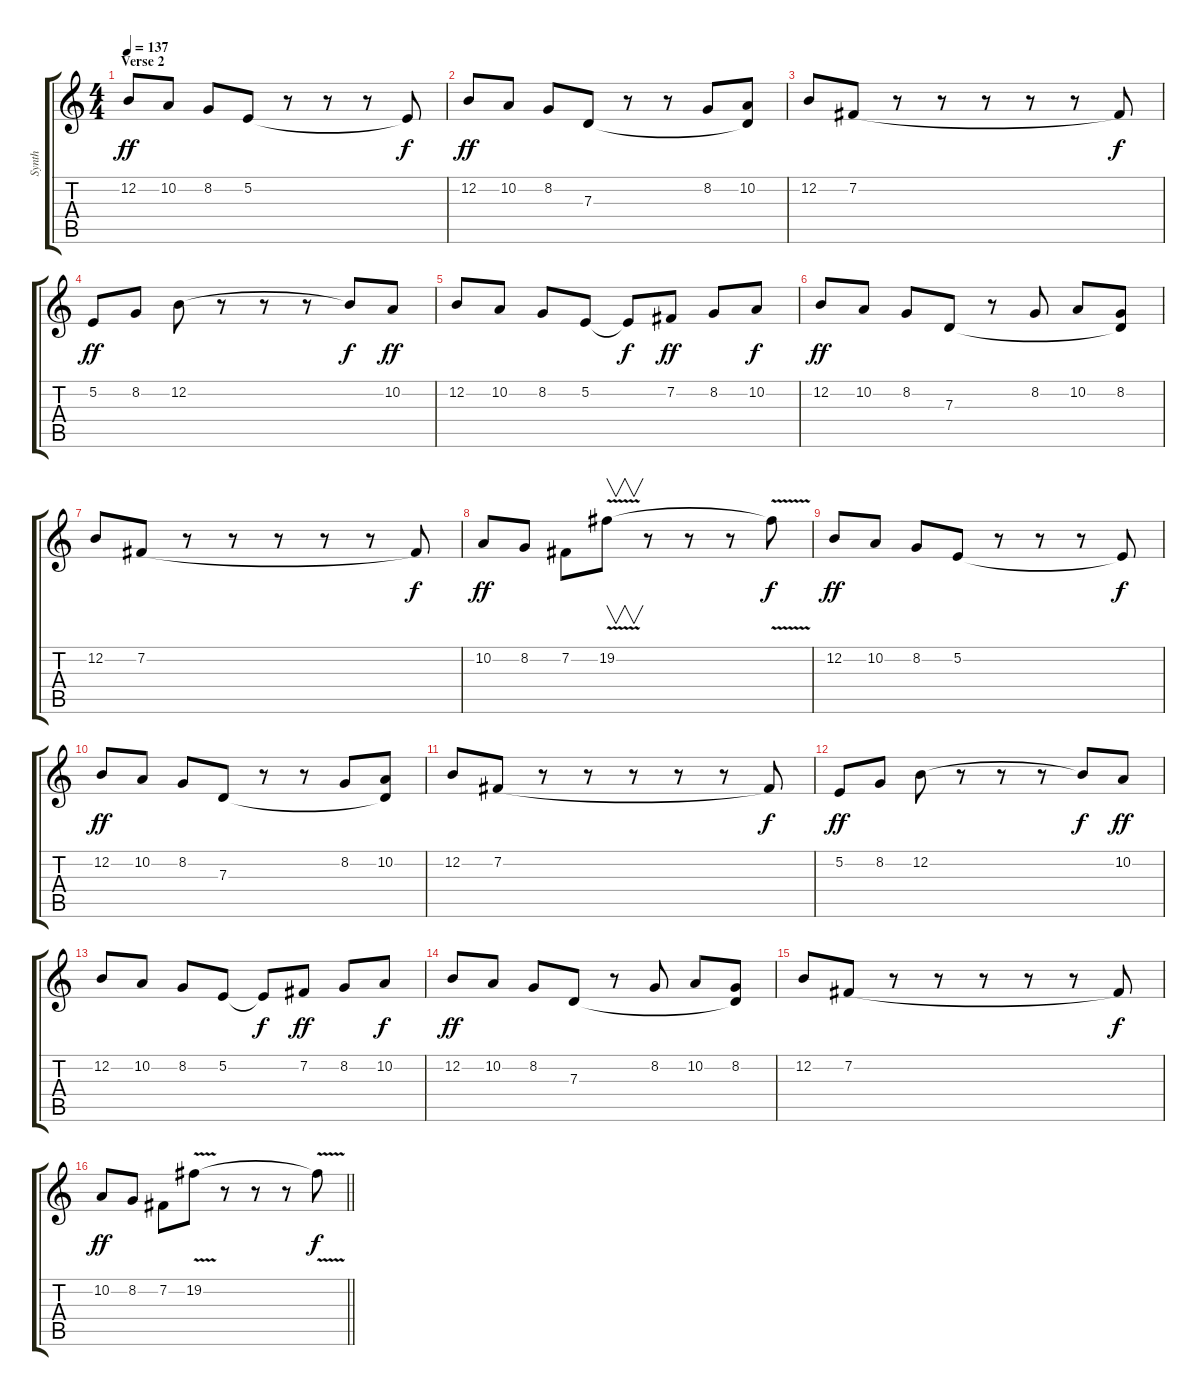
\track ("Synth" "Synth") {instrument lead2sawtooth}
\staff {score tabs}
\tuning (E4 B3 G3 D3 A2 E2) {hide}
\ts (4 4)
\section ("" "Verse 2")
\tempo 137
\clef g2
\ks c
12.2.8{dy ff} 10.2.8 8.2.8 5.2.8 r.8 r.8 r.8 5.2{t}.8{dy f} |
12.2.8{dy ff} 10.2.8 8.2.8 7.3.8 r.8 r.8 8.2.8 (10.2 7.3{t}).8 |
12.2.8 7.2.8 r.8 r.8 r.8 r.8 r.8 7.2{t}.8{dy f} |
5.2.8{dy ff} 8.2.8 12.2.8 r.8 r.8 r.8 12.2{t}.8{dy f} 10.2.8{dy ff} |
12.2.8 10.2.8 8.2.8 5.2.8 5.2{t}.8{dy f} 7.2.8{dy ff} 8.2.8 10.2.8{dy f} |
12.2.8{dy ff} 10.2.8 8.2.8 7.3.8 r.8 8.2.8 10.2.8 (8.2 7.3{t}).8 |
12.2.8 7.2.8 r.8 r.8 r.8 r.8 r.8 7.2{t}.8{dy f} |
10.2.8{dy ff} 8.2.8 7.2.8 19.2{v}.8{v} r.8 r.8 r.8 19.2{t}.8{dy f} |
12.2.8{dy ff} 10.2.8 8.2.8 5.2.8 r.8 r.8 r.8 5.2{t}.8{dy f} |
12.2.8{dy ff} 10.2.8 8.2.8 7.3.8 r.8 r.8 8.2.8 (10.2 7.3{t}).8 |
12.2.8 7.2.8 r.8 r.8 r.8 r.8 r.8 7.2{t}.8{dy f} |
5.2.8{dy ff} 8.2.8 12.2.8 r.8 r.8 r.8 12.2{t}.8{dy f} 10.2.8{dy ff} |
12.2.8 10.2.8 8.2.8 5.2.8 5.2{t}.8{dy f} 7.2.8{dy ff} 8.2.8 10.2.8{dy f} |
12.2.8{dy ff} 10.2.8 8.2.8 7.3.8 r.8 8.2.8 10.2.8 (8.2 7.3{t}).8 |
12.2.8 7.2.8 r.8 r.8 r.8 r.8 r.8 7.2{t}.8{dy f} |
\barLineRight lightlight
10.2.8{dy ff} 8.2.8 7.2.8 19.2{v}.8 r.8 r.8 r.8 19.2{t}.8{dy f}
